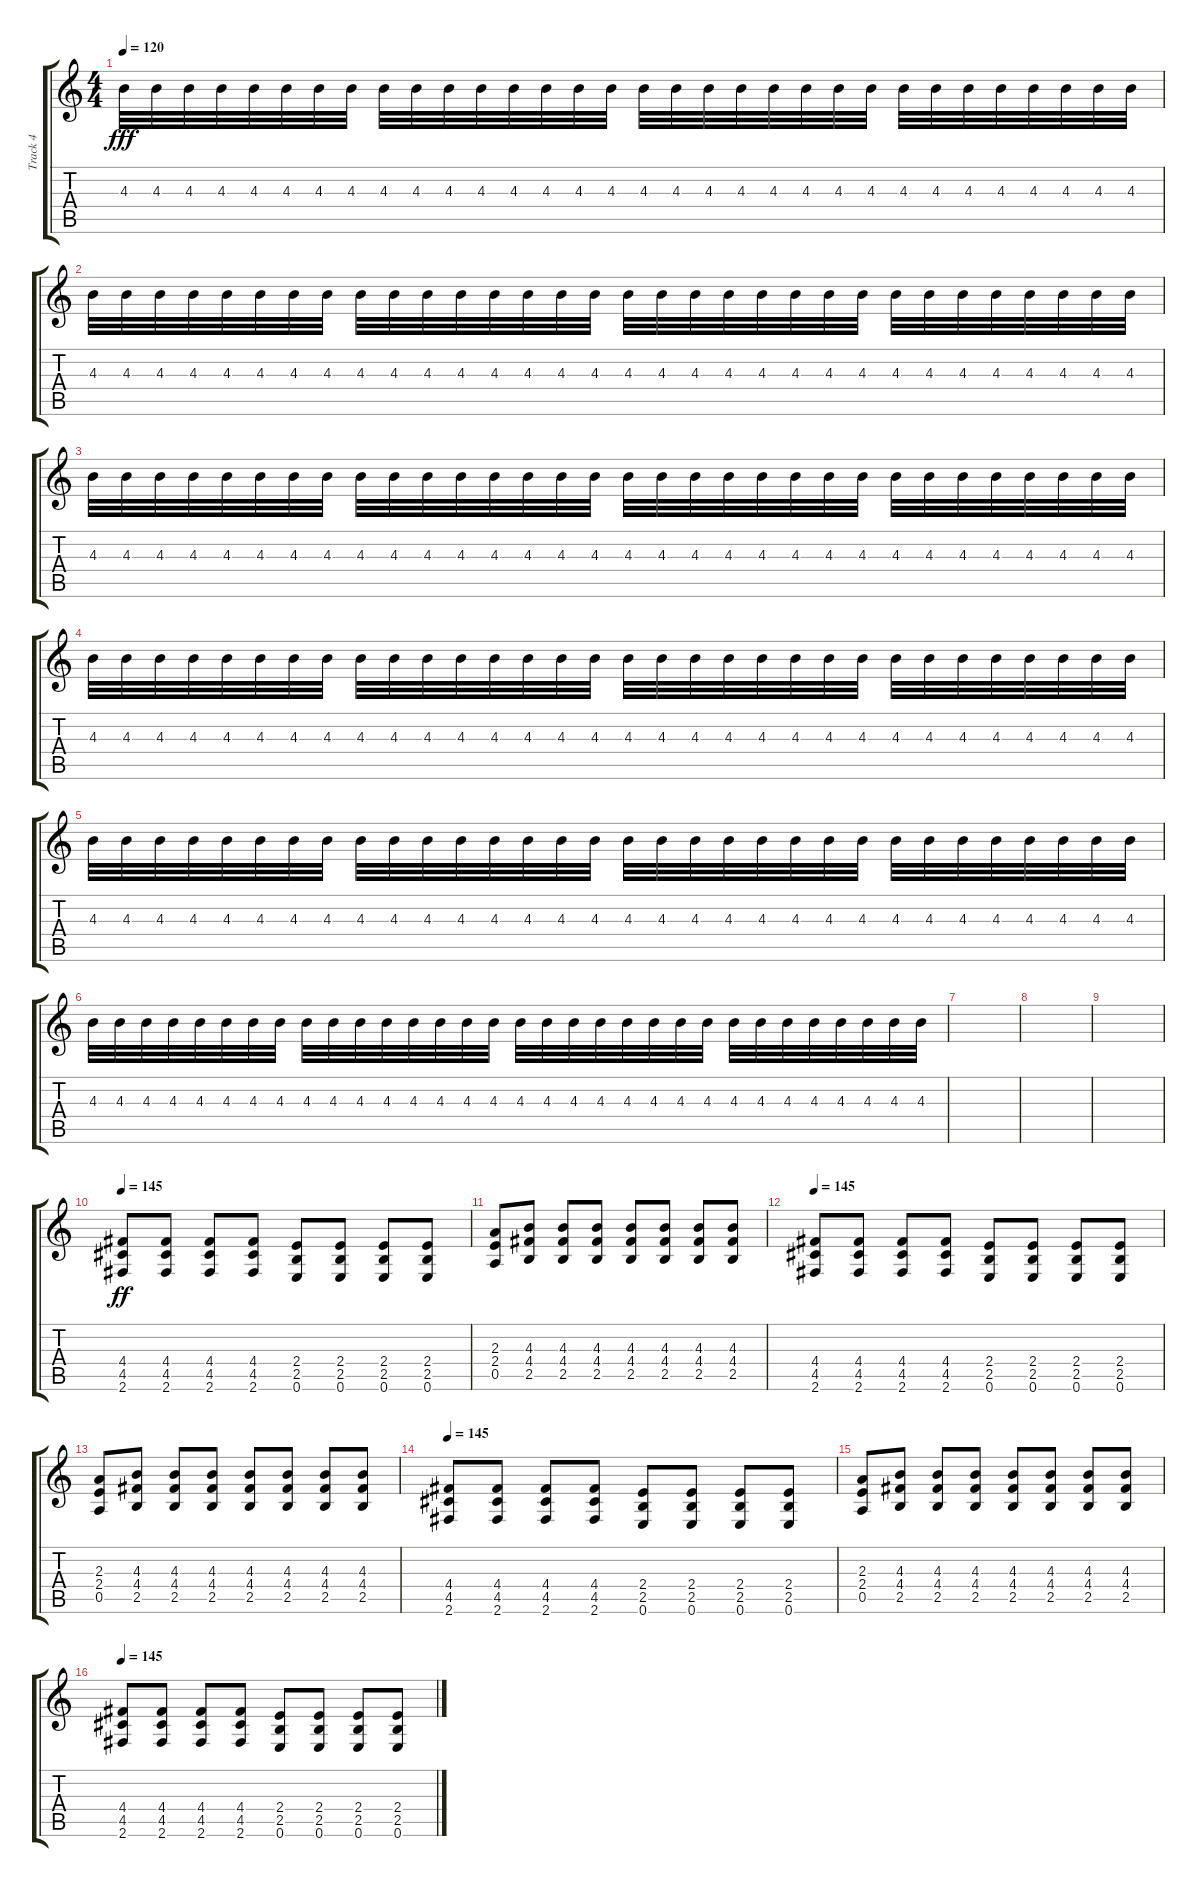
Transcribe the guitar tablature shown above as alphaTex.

\track ("Track 4" "Track 4") {instrument distortionguitar}
\staff {score tabs}
\tuning (E4 B3 G3 D3 A2 E2) {hide}
\ts (4 4)
\tempo 120
\clef g2
\ks c
4.3.32{dy fff volume 8} 4.3.32 4.3.32 4.3.32 4.3.32 4.3.32 4.3.32 4.3.32 4.3.32 4.3.32 4.3.32 4.3.32 4.3.32 4.3.32 4.3.32 4.3.32 4.3.32 4.3.32 4.3.32 4.3.32 4.3.32 4.3.32 4.3.32 4.3.32 4.3.32 4.3.32 4.3.32 4.3.32 4.3.32 4.3.32 4.3.32 4.3.32 |
4.3.32{volume 4} 4.3.32 4.3.32 4.3.32 4.3.32 4.3.32 4.3.32 4.3.32 4.3.32 4.3.32 4.3.32 4.3.32 4.3.32 4.3.32 4.3.32 4.3.32 4.3.32 4.3.32 4.3.32 4.3.32 4.3.32 4.3.32 4.3.32 4.3.32 4.3.32 4.3.32 4.3.32 4.3.32 4.3.32 4.3.32 4.3.32 4.3.32 |
4.3.32{volume 8} 4.3.32 4.3.32 4.3.32 4.3.32 4.3.32 4.3.32 4.3.32 4.3.32 4.3.32 4.3.32 4.3.32 4.3.32 4.3.32 4.3.32 4.3.32 4.3.32 4.3.32 4.3.32 4.3.32 4.3.32 4.3.32 4.3.32 4.3.32 4.3.32 4.3.32 4.3.32 4.3.32 4.3.32 4.3.32 4.3.32 4.3.32 |
4.3.32{volume 4} 4.3.32 4.3.32 4.3.32 4.3.32 4.3.32 4.3.32 4.3.32 4.3.32 4.3.32 4.3.32 4.3.32 4.3.32 4.3.32 4.3.32 4.3.32 4.3.32 4.3.32 4.3.32 4.3.32 4.3.32 4.3.32 4.3.32 4.3.32 4.3.32 4.3.32 4.3.32 4.3.32 4.3.32 4.3.32 4.3.32 4.3.32 |
4.3.32{volume 8} 4.3.32 4.3.32 4.3.32 4.3.32 4.3.32 4.3.32 4.3.32 4.3.32 4.3.32 4.3.32 4.3.32 4.3.32 4.3.32 4.3.32 4.3.32 4.3.32 4.3.32 4.3.32 4.3.32 4.3.32 4.3.32 4.3.32 4.3.32 4.3.32 4.3.32 4.3.32 4.3.32 4.3.32 4.3.32 4.3.32 4.3.32 |
4.3.32{volume 4} 4.3.32 4.3.32 4.3.32 4.3.32 4.3.32 4.3.32 4.3.32 4.3.32 4.3.32 4.3.32 4.3.32 4.3.32 4.3.32 4.3.32 4.3.32 4.3.32 4.3.32 4.3.32 4.3.32 4.3.32 4.3.32 4.3.32 4.3.32 4.3.32 4.3.32 4.3.32 4.3.32 4.3.32 4.3.32 4.3.32 4.3.32 |
|
|
|
\tempo 145
(4.4 4.5 2.6).8{dy ff volume 11} (4.4 4.5 2.6).8 (4.4 4.5 2.6).8 (4.4 4.5 2.6).8 (2.4 2.5 0.6).8 (2.4 2.5 0.6).8 (2.4 2.5 0.6).8 (2.4 2.5 0.6).8 |
(2.3 2.4 0.5).8 (4.3 4.4 2.5).8 (4.3 4.4 2.5).8 (4.3 4.4 2.5).8 (4.3 4.4 2.5).8 (4.3 4.4 2.5).8 (4.3 4.4 2.5).8 (4.3 4.4 2.5).8 |
\tempo 145
(4.4 4.5 2.6).8 (4.4 4.5 2.6).8 (4.4 4.5 2.6).8 (4.4 4.5 2.6).8 (2.4 2.5 0.6).8 (2.4 2.5 0.6).8 (2.4 2.5 0.6).8 (2.4 2.5 0.6).8 |
(2.3 2.4 0.5).8 (4.3 4.4 2.5).8 (4.3 4.4 2.5).8 (4.3 4.4 2.5).8 (4.3 4.4 2.5).8 (4.3 4.4 2.5).8 (4.3 4.4 2.5).8 (4.3 4.4 2.5).8 |
\tempo 145
(4.4 4.5 2.6).8 (4.4 4.5 2.6).8 (4.4 4.5 2.6).8 (4.4 4.5 2.6).8 (2.4 2.5 0.6).8 (2.4 2.5 0.6).8 (2.4 2.5 0.6).8 (2.4 2.5 0.6).8 |
(2.3 2.4 0.5).8 (4.3 4.4 2.5).8 (4.3 4.4 2.5).8 (4.3 4.4 2.5).8 (4.3 4.4 2.5).8 (4.3 4.4 2.5).8 (4.3 4.4 2.5).8 (4.3 4.4 2.5).8 |
\tempo 145
(4.4 4.5 2.6).8 (4.4 4.5 2.6).8 (4.4 4.5 2.6).8 (4.4 4.5 2.6).8 (2.4 2.5 0.6).8 (2.4 2.5 0.6).8 (2.4 2.5 0.6).8 (2.4 2.5 0.6).8
